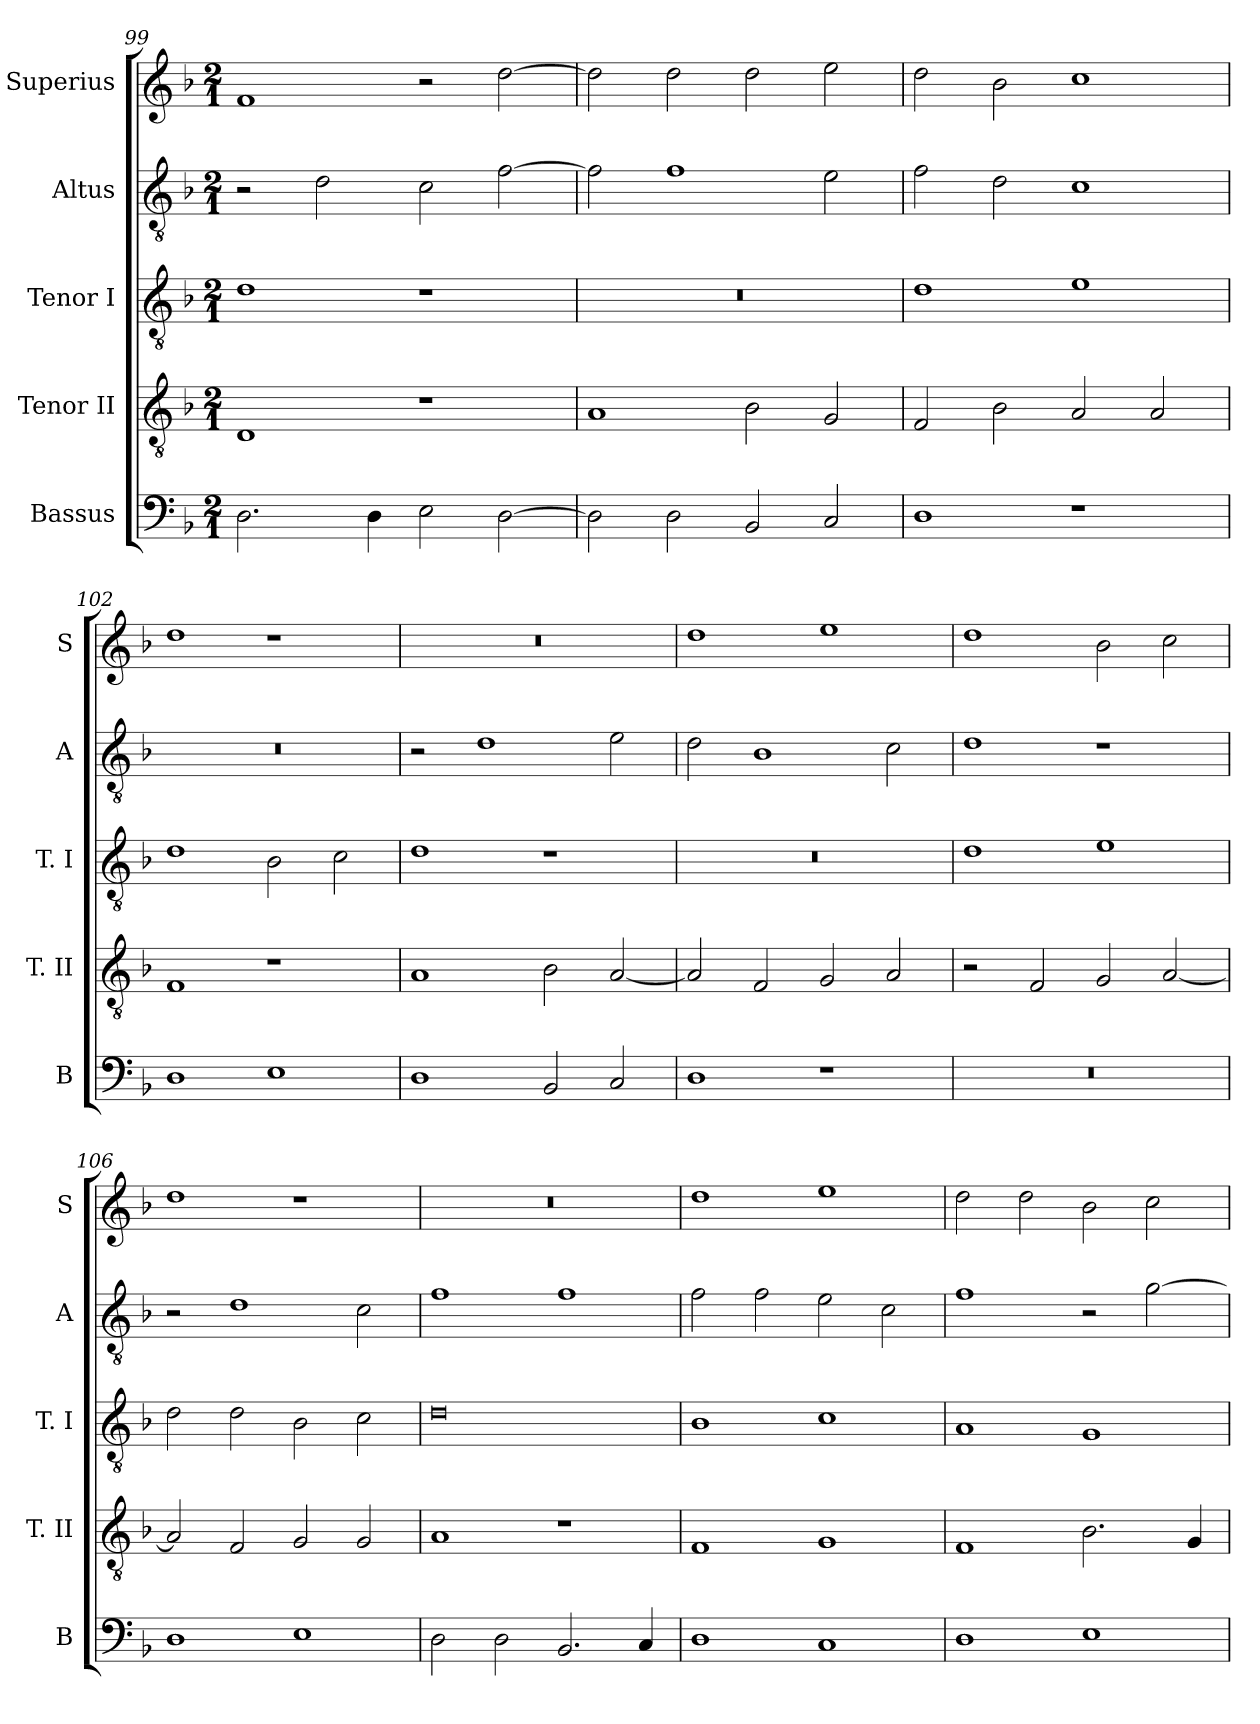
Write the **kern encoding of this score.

**kern	**kern	**kern	**kern	**kern
*part5	*part4	*part3	*part2	*part1
*staff5	*staff4	*staff3	*staff2	*staff1
*I"Bassus	*I"Tenor II	*I"Tenor I	*I"Altus	*I"Superius
*I'B	*I'T. II	*I'T. I	*I'A	*I'S
*clefF4	*clefGv2	*clefGv2	*clefGv2	*clefG2
*k[b-]	*k[b-]	*k[b-]	*k[b-]	*k[b-]
*F:	*F:	*F:	*F:	*F:
*M2/1	*M2/1	*M2/1	*M2/1	*M2/1
=99	=99	=99	=99	=99
2.D	1D	1d	2r	1f
.	.	.	2d	.
4D	.	.	.	.
2E	1r	1r	2c	2r
[2D	.	.	[2f	[2dd
=100	=100	=100	=100	=100
2D]	1A	0r	2f]	2dd]
2D	.	.	1f	2dd
2BB-	2B-	.	.	2dd
2C	2G	.	2e	2ee
=101	=101	=101	=101	=101
1D	2F	1d	2f	2dd
.	2B-	.	2d	2b-
1r	2A	1e	1c	1cc
.	2A	.	.	.
=102	=102	=102	=102	=102
1D	1F	1d	0r	1dd
1E	1r	2B-	.	1r
.	.	2c	.	.
=103	=103	=103	=103	=103
1D	1A	1d	2r	0r
.	.	.	1d	.
2BB-	2B-	1r	.	.
2C	[2A	.	2e	.
=104	=104	=104	=104	=104
1D	2A]	0r	2d	1dd
.	2F	.	1B-	.
1r	2G	.	.	1ee
.	2A	.	2c	.
=105	=105	=105	=105	=105
0r	2r	1d	1d	1dd
.	2F	.	.	.
.	2G	1e	1r	2b-
.	[2A	.	.	2cc
=106	=106	=106	=106	=106
1D	2A]	2d	2r	1dd
.	2F	2d	1d	.
1E	2G	2B-	.	1r
.	2G	2c	2c	.
=107	=107	=107	=107	=107
2D	1A	0d	1f	0r
2D	.	.	.	.
2.BB-	1r	.	1f	.
4C	.	.	.	.
=108	=108	=108	=108	=108
1D	1F	1B-	2f	1dd
.	.	.	2f	.
1C	1G	1c	2e	1ee
.	.	.	2c	.
=109	=109	=109	=109	=109
1D	1F	1A	1f	2dd
.	.	.	.	2dd
1E	2.B-	1G	2r	2b-
.	.	.	[2g	2cc
.	4G	.	.	.
=	=	=	=	=
*-	*-	*-	*-	*-
